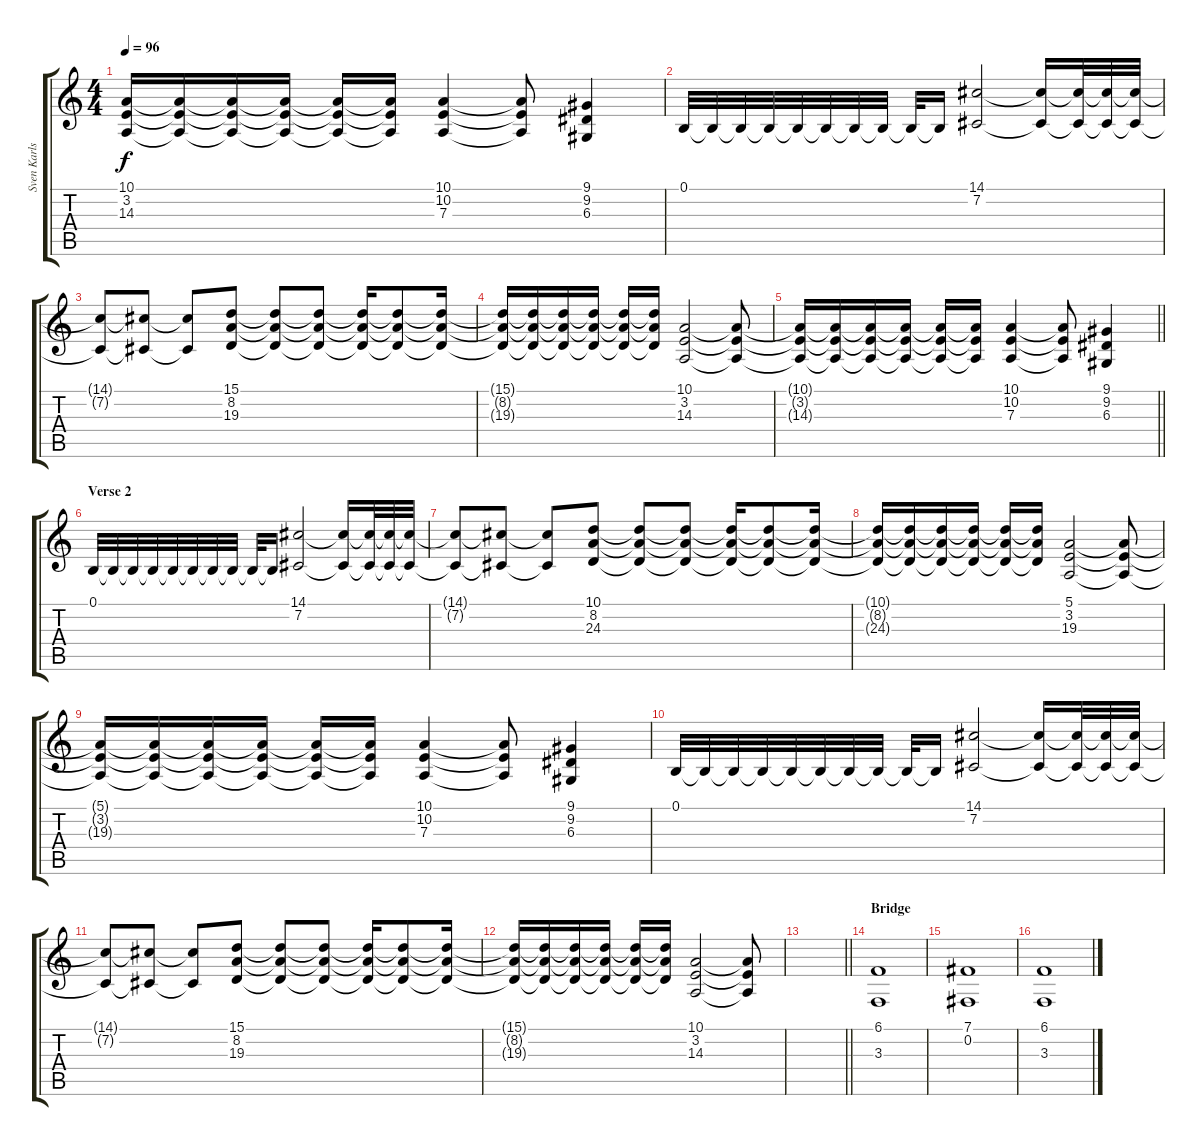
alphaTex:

\track ("Sven Karlsson (Keyboards)" "Sven Karls") {instrument pad8sweep}
\staff {score tabs}
\tuning (B3 Gb3 D3 A2 E2 B1) {hide}
\ts (4 4)
\tempo 96
\clef g2
\ks c
(10.1{t} 3.2{t} 14.3{t}).16{dy f} (10.1{t} 3.2{t} 14.3{t}).16 (10.1{t} 3.2{t} 14.3{t}).16 (10.1{t} 3.2{t} 14.3{t}).16 (10.1{t} 3.2{t} 14.3{t}).16 (10.1{t} 3.2{t} 14.3{t}).16 (10.1 10.2 7.3).4 (10.1{t} 10.2{t} 7.3{t}).8 (9.1 9.2 6.3).4 |
0.1.32 0.1{t}.32 0.1{t}.32 0.1{t}.32 0.1{t}.32 0.1{t}.32 0.1{t}.32 0.1{t}.32 0.1{t}.32 0.1{t}.16 (14.1 7.2).2 (14.1{t} 7.2{t}).16 (14.1{t} 7.2{t}).32 (14.1{t} 7.2{t}).32 (14.1{t} 7.2{t}).32 |
(14.1{t} 7.2{t}).8 (14.1{t} 7.2{t}).8 (14.1{t} 7.2{t}).8 (15.1 8.2 19.3).8 (15.1{t} 8.2{t} 19.3{t}).8 (15.1{t} 8.2{t} 19.3{t}).8 (15.1{t} 8.2{t} 19.3{t}).16 (15.1{t} 8.2{t} 19.3{t}).8 (15.1{t} 8.2{t} 19.3{t}).16 |
(15.1{t} 8.2{t} 19.3{t}).16 (15.1{t} 8.2{t} 19.3{t}).16 (15.1{t} 8.2{t} 19.3{t}).16 (15.1{t} 8.2{t} 19.3{t}).16 (15.1{t} 8.2{t} 19.3{t}).16 (15.1{t} 8.2{t} 19.3{t}).16 (10.1 3.2 14.3).2 (10.1{t} 3.2{t} 14.3{t}).8 |
\barLineRight lightlight
(10.1{t} 3.2{t} 14.3{t}).16 (10.1{t} 3.2{t} 14.3{t}).16 (10.1{t} 3.2{t} 14.3{t}).16 (10.1{t} 3.2{t} 14.3{t}).16 (10.1{t} 3.2{t} 14.3{t}).16 (10.1{t} 3.2{t} 14.3{t}).16 (10.1 10.2 7.3).4 (10.1{t} 10.2{t} 7.3{t}).8 (9.1 9.2 6.3).4 |
\section ("" "Verse 2")
0.1.32{volume 16} 0.1{t}.32 0.1{t}.32 0.1{t}.32 0.1{t}.32 0.1{t}.32 0.1{t}.32 0.1{t}.32 0.1{t}.32 0.1{t}.16 (14.1 7.2).2 (14.1{t} 7.2{t}).16 (14.1{t} 7.2{t}).32 (14.1{t} 7.2{t}).32 (14.1{t} 7.2{t}).32 |
(14.1{t} 7.2{t}).8 (14.1{t} 7.2{t}).8 (14.1{t} 7.2{t}).8 (10.1 8.2 24.3).8 (10.1{t} 8.2{t} 24.3{t}).8 (10.1{t} 8.2{t} 24.3{t}).8 (10.1{t} 8.2{t} 24.3{t}).16 (10.1{t} 8.2{t} 24.3{t}).8 (10.1{t} 8.2{t} 24.3{t}).16 |
(10.1{t} 8.2{t} 24.3{t}).16 (10.1{t} 8.2{t} 24.3{t}).16 (10.1{t} 8.2{t} 24.3{t}).16 (10.1{t} 8.2{t} 24.3{t}).16 (10.1{t} 8.2{t} 24.3{t}).16 (10.1{t} 8.2{t} 24.3{t}).16 (5.1 3.2 19.3).2 (5.1{t} 3.2{t} 19.3{t}).8 |
(5.1{t} 3.2{t} 19.3{t}).16 (5.1{t} 3.2{t} 19.3{t}).16 (5.1{t} 3.2{t} 19.3{t}).16 (5.1{t} 3.2{t} 19.3{t}).16 (5.1{t} 3.2{t} 19.3{t}).16 (5.1{t} 3.2{t} 19.3{t}).16 (10.1 10.2 7.3).4 (10.1{t} 10.2{t} 7.3{t}).8 (9.1 9.2 6.3).4 |
0.1.32 0.1{t}.32 0.1{t}.32 0.1{t}.32 0.1{t}.32 0.1{t}.32 0.1{t}.32 0.1{t}.32 0.1{t}.32 0.1{t}.16 (14.1 7.2).2 (14.1{t} 7.2{t}).16 (14.1{t} 7.2{t}).32 (14.1{t} 7.2{t}).32 (14.1{t} 7.2{t}).32 |
(14.1{t} 7.2{t}).8 (14.1{t} 7.2{t}).8 (14.1{t} 7.2{t}).8 (15.1 8.2 19.3).8 (15.1{t} 8.2{t} 19.3{t}).8 (15.1{t} 8.2{t} 19.3{t}).8 (15.1{t} 8.2{t} 19.3{t}).16 (15.1{t} 8.2{t} 19.3{t}).8 (15.1{t} 8.2{t} 19.3{t}).16 |
(15.1{t} 8.2{t} 19.3{t}).16 (15.1{t} 8.2{t} 19.3{t}).16 (15.1{t} 8.2{t} 19.3{t}).16 (15.1{t} 8.2{t} 19.3{t}).16 (15.1{t} 8.2{t} 19.3{t}).16 (15.1{t} 8.2{t} 19.3{t}).16 (10.1 3.2 14.3).2 (10.1{t} 3.2{t} 14.3{t}).8 |
\barLineRight lightlight
|
\section ("" "Bridge")
(6.1 3.3).1 |
(7.1 0.2).1 |
(6.1 3.3).1
